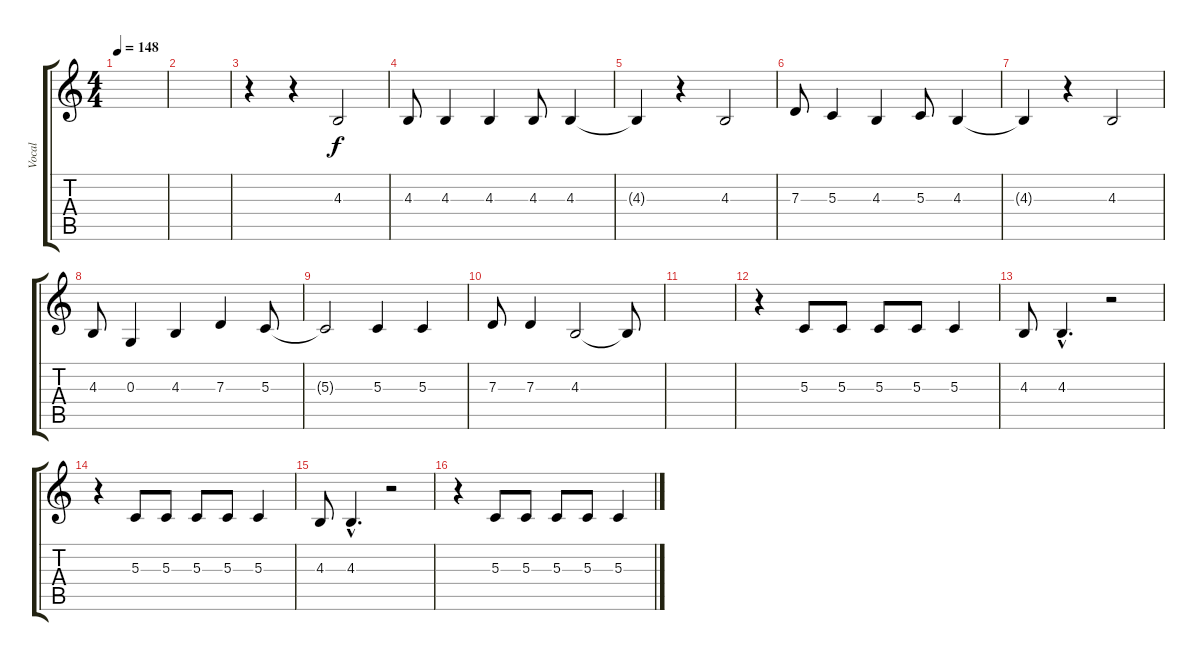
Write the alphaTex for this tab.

\track ("Vocal" "Vocal") {instrument cello}
\staff {score tabs}
\tuning (E4 B3 G3 D3 A2 E2) {hide}
\ts (4 4)
\tempo 148
\clef g2
\ks c
|
|
r.4 r.4 4.3.2 |
4.3.8 4.3.4 4.3.4 4.3.8 4.3.4 |
4.3{t}.4 r.4 4.3.2 |
7.3.8 5.3.4 4.3.4 5.3.8 4.3.4 |
4.3{t}.4 r.4 4.3.2 |
4.3.8 0.3.4 4.3.4 7.3.4 5.3.8 |
5.3{t}.2 5.3.4 5.3.4 |
7.3.8 7.3.4 4.3.2 4.3{t}.8 |
|
r.4 5.3.8 5.3.8 5.3.8 5.3.8 5.3.4 |
4.3.8 4.3{hac}.4{d} r.2 |
r.4 5.3.8 5.3.8 5.3.8 5.3.8 5.3.4 |
4.3.8 4.3{hac}.4{d} r.2 |
r.4 5.3.8 5.3.8 5.3.8 5.3.8 5.3.4
